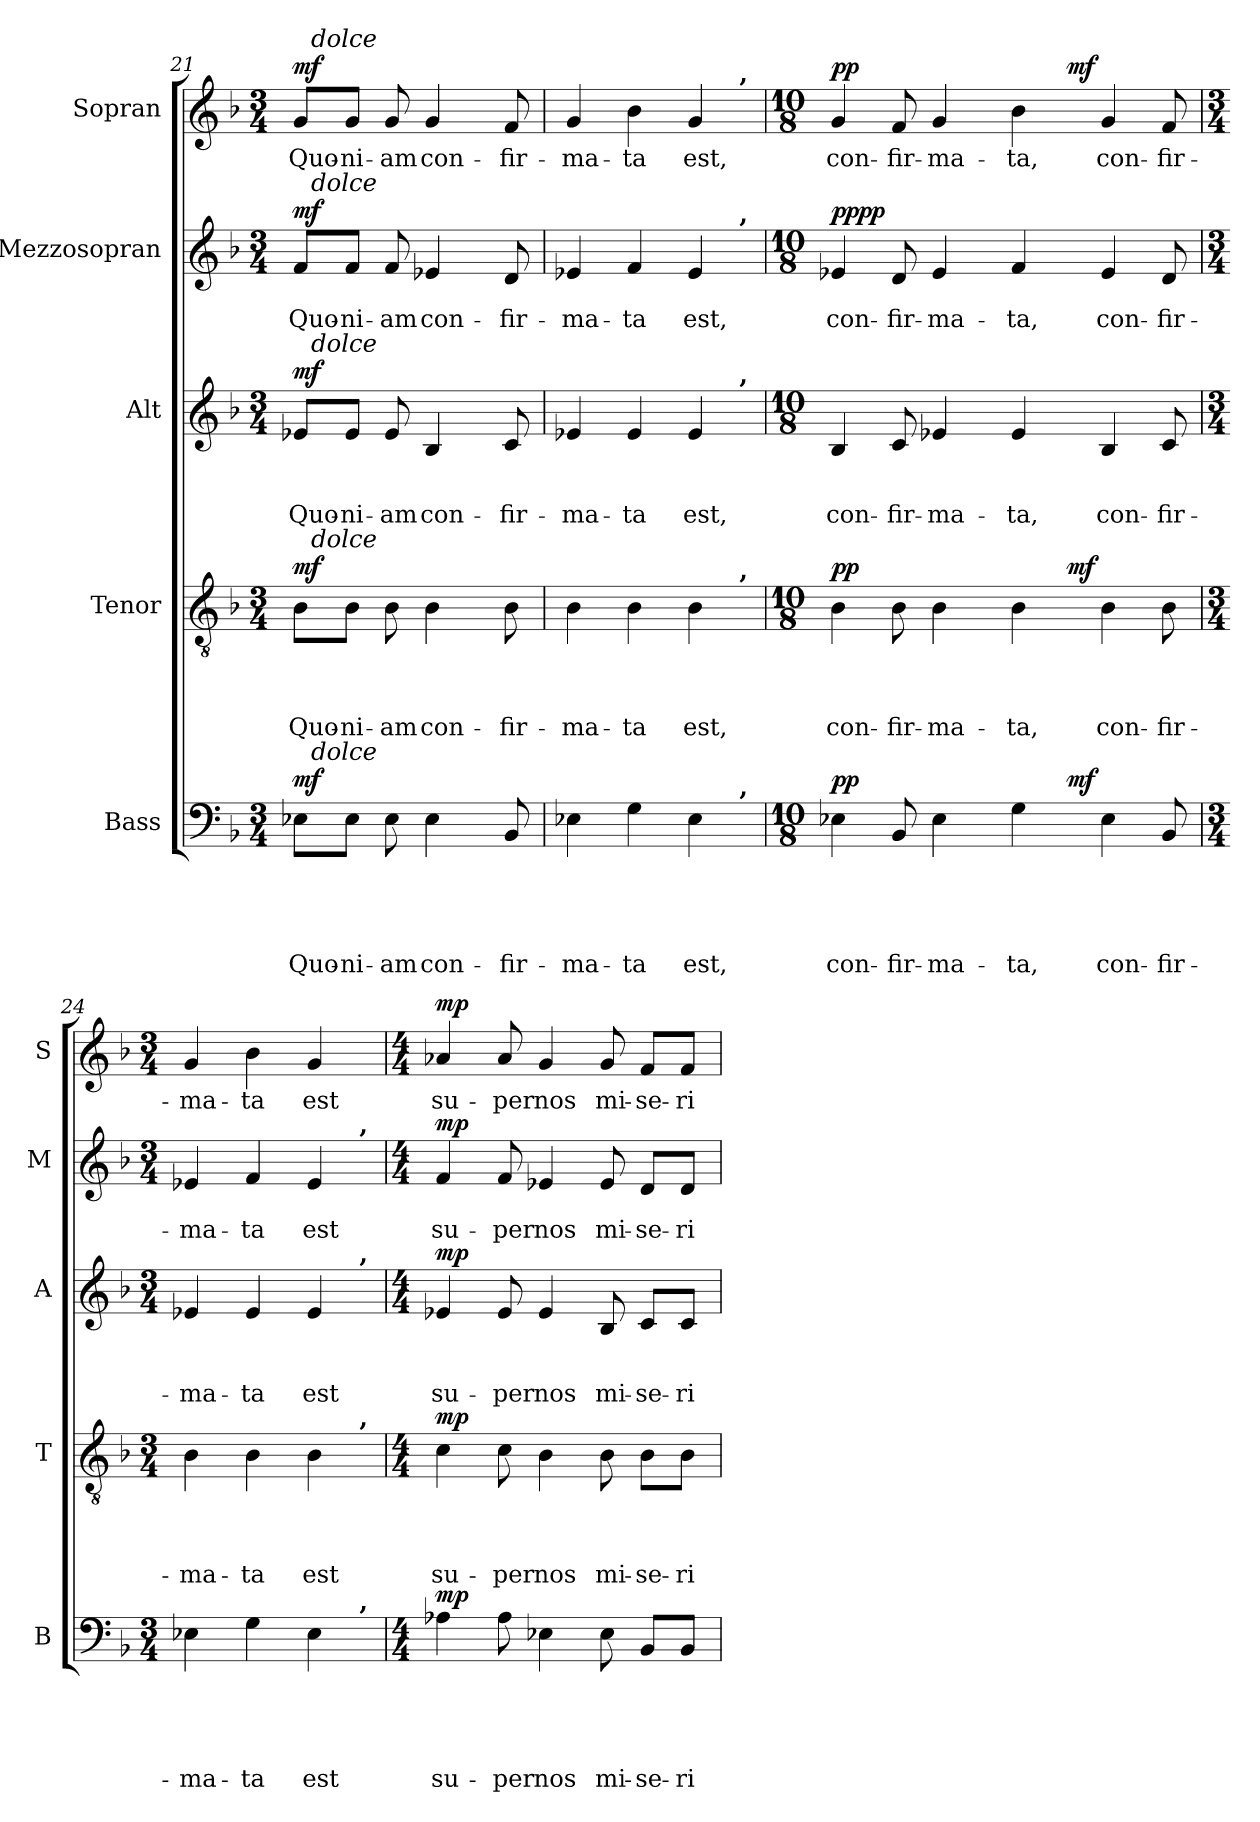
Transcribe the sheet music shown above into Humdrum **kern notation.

**kern	**text	**text	**text	**text	**text	**dynam	**kern	**text	**text	**text	**text	**dynam	**kern	**text	**text	**text	**dynam	**kern	**text	**text	**dynam	**kern	**text	**dynam
*part5	*part5	*part5	*part5	*part5	*part5	*part5	*part4	*part4	*part4	*part4	*part4	*part4	*part3	*part3	*part3	*part3	*part3	*part2	*part2	*part2	*part2	*part1	*part1	*part1
*staff5	*staff5	*staff5	*staff5	*staff5	*staff5	*staff5	*staff4	*staff4	*staff4	*staff4	*staff4	*staff4	*staff3	*staff3	*staff3	*staff3	*staff3	*staff2	*staff2	*staff2	*staff2	*staff1	*staff1	*staff1
*I"Bass	*	*	*	*	*	*	*I"Tenor	*	*	*	*	*	*I"Alt	*	*	*	*	*I"Mezzosopran	*	*	*	*I"Sopran	*	*
*I'B	*	*	*	*	*	*	*I'T	*	*	*	*	*	*I'A	*	*	*	*	*I'M	*	*	*	*I'S	*	*
!!LO:PB:g=z
*clefF4	*	*	*	*	*	*	*clefGv2	*	*	*	*	*	*clefG2	*	*	*	*	*clefG2	*	*	*	*clefG2	*	*
*k[b-]	*	*	*	*	*	*	*k[b-]	*	*	*	*	*	*k[b-]	*	*	*	*	*k[b-]	*	*	*	*k[b-]	*	*
*F:	*	*	*	*	*	*	*F:	*	*	*	*	*	*F:	*	*	*	*	*F:	*	*	*	*F:	*	*
*M3/4	*	*	*	*	*	*	*M3/4	*	*	*	*	*	*M3/4	*	*	*	*	*M3/4	*	*	*	*M3/4	*	*
=21	=21	=21	=21	=21	=21	=21	=21	=21	=21	=21	=21	=21	=21	=21	=21	=21	=21	=21	=21	=21	=21	=21	=21	=21
!	!	!	!	!	!LO:LY:b	!LO:DY:a	!	!	!	!	!LO:LY:b	!LO:DY:a	!	!	!	!LO:LY:b	!LO:DY:a	!	!	!LO:LY:b	!LO:DY:a	!	!LO:LY:b	!LO:DY:a
*^	*	*	*	*	*	*	*^	*	*	*	*	*	*^	*	*	*	*	*^	*	*	*	*^	*	*
8E-X\L	32ryy	.	.	.	.	Quo-	mf	8B-\L	32ryy	.	.	.	Quo-	mf	8e-X/L	32ryy	.	.	Quo-	mf	8f/L	32ryy	.	Quo-	mf	8g/L	32ryy	Quo-	mf
!	!	!	!	!	!	!	!	!	!	!	!	!	!	!	!	!	!	!	!	!	!	!	!	!	!	!	!LO:TX:a:i:t=dolce	!	!
!	!	!	!	!	!	!	!	!	!	!	!	!	!	!	!	!	!	!	!	!	!	!LO:TX:a:i:t=dolce	!	!	!	!	!	!	!
!	!	!	!	!	!	!	!	!	!	!	!	!	!	!	!	!LO:TX:a:i:t=dolce	!	!	!	!	!	!	!	!	!	!	!	!	!
!	!	!	!	!	!	!	!	!	!LO:TX:a:i:t=dolce	!	!	!	!	!	!	!	!	!	!	!	!	!	!	!	!	!	!	!	!
!	!LO:TX:a:i:t=dolce	!	!	!	!	!	!	!	!	!	!	!	!	!	!	!	!	!	!	!	!	!	!	!	!	!	!	!	!
.	2ryy	.	.	.	.	.	.	.	2ryy	.	.	.	.	.	.	2ryy	.	.	.	.	.	2ryy	.	.	.	.	2ryy	.	.
!	!	!	!	!	!	!LO:LY:b	!	!	!	!	!	!	!LO:LY:b	!	!	!	!	!	!LO:LY:b	!	!	!	!	!LO:LY:b	!	!	!	!LO:LY:b	!
8E-\J	.	.	.	.	.	-ni-	.	8B-\J	.	.	.	.	-ni-	.	8e-/J	.	.	.	-ni-	.	8f/J	.	.	-ni-	.	8g/J	.	-ni-	.
!	!	!	!	!	!	!LO:LY:b	!	!	!	!	!	!	!LO:LY:b	!	!	!	!	!	!LO:LY:b	!	!	!	!	!LO:LY:b	!	!	!	!LO:LY:b	!
8E-\	.	.	.	.	.	-am	.	8B-\	.	.	.	.	-am	.	8e-/	.	.	.	-am	.	8f/	.	.	-am	.	8g/	.	-am	.
!	!	!	!	!	!	!LO:LY:b	!	!	!	!	!	!	!LO:LY:b	!	!	!	!	!	!LO:LY:b	!	!	!	!	!LO:LY:b	!	!	!	!LO:LY:b	!
4E-\	.	.	.	.	.	con-	.	4B-\	.	.	.	.	con-	.	4B-/	.	.	.	con-	.	4e-X/	.	.	con-	.	4g/	.	con-	.
.	8..ryy	.	.	.	.	.	.	.	8..ryy	.	.	.	.	.	.	8..ryy	.	.	.	.	.	8..ryy	.	.	.	.	8..ryy	.	.
!	!	!	!	!	!	!LO:LY:b	!	!	!	!	!	!	!LO:LY:b	!	!	!	!	!	!LO:LY:b	!	!	!	!	!LO:LY:b	!	!	!	!LO:LY:b	!
8BB-/	.	.	.	.	.	-fir-	.	8B-\	.	.	.	.	-fir-	.	8c/	.	.	.	-fir-	.	8d/	.	.	-fir-	.	8f/	.	-fir-	.
=22	=22	=22	=22	=22	=22	=22	=22	=22	=22	=22	=22	=22	=22	=22	=22	=22	=22	=22	=22	=22	=22	=22	=22	=22	=22	=22	=22	=22	=22
!	!	!	!	!	!	!LO:LY:b	!	!	!	!	!	!	!LO:LY:b	!	!	!	!	!	!LO:LY:b	!	!	!	!	!LO:LY:b	!	!	!	!LO:LY:b	!
4E-X\	2ryy	.	.	.	.	-ma-	.	4B-\	2ryy	.	.	.	-ma-	.	4e-X/	2ryy	.	.	-ma-	.	4e-X/	2ryy	.	-ma-	.	4g/	2ryy	-ma-	.
!	!	!	!	!	!	!LO:LY:b	!	!	!	!	!	!	!LO:LY:b	!	!	!	!	!	!LO:LY:b	!	!	!	!	!LO:LY:b	!	!	!	!LO:LY:b	!
4G\	.	.	.	.	.	-ta	.	4B-\	.	.	.	.	-ta	.	4e-/	.	.	.	-ta	.	4f/	.	.	-ta	.	4b-\	.	-ta	.
!	!	!	!	!	!	!LO:LY:b	!	!	!	!	!	!	!LO:LY:b	!	!	!	!	!	!LO:LY:b	!	!	!	!	!LO:LY:b	!	!	!	!LO:LY:b	!
4E-\	8.ryy	.	.	.	.	est,	.	4B-\	8.ryy	.	.	.	est,	.	4e-/	8.ryy	.	.	est,	.	4e-/	8.ryy	.	est,	.	4g/	8.ryy	est,	.
!	!	!	!	!	!	!	!	!	!	!	!	!	!	!	!	!	!	!	!	!	!	!	!	!	!	!	!LO:TX:a:B:t=,	!	!
!	!	!	!	!	!	!	!	!	!	!	!	!	!	!	!	!	!	!	!	!	!	!LO:TX:a:B:t=,	!	!	!	!	!	!	!
!	!	!	!	!	!	!	!	!	!	!	!	!	!	!	!	!LO:TX:a:B:t=,	!	!	!	!	!	!	!	!	!	!	!	!	!
!	!	!	!	!	!	!	!	!	!LO:TX:a:B:t=,	!	!	!	!	!	!	!	!	!	!	!	!	!	!	!	!	!	!	!	!
!	!LO:TX:a:B:t=,	!	!	!	!	!	!	!	!	!	!	!	!	!	!	!	!	!	!	!	!	!	!	!	!	!	!	!	!
.	16ryy	.	.	.	.	.	.	.	16ryy	.	.	.	.	.	.	16ryy	.	.	.	.	.	16ryy	.	.	.	.	16ryy	.	.
*	*	*	*	*	*	*	*	*	*	*	*	*	*	*	*v	*v	*	*	*	*	*	*	*	*	*	*	*	*	*
=23	=23	=23	=23	=23	=23	=23	=23	=23	=23	=23	=23	=23	=23	=23	=23	=23	=23	=23	=23	=23	=23	=23	=23	=23	=23	=23	=23	=23
*M10/8	*	*	*	*	*	*	*	*M10/8	*	*	*	*	*	*	*M10/8	*	*	*	*	*M10/8	*	*	*	*	*M10/8	*	*	*
*	*	*	*	*	*	*	*	*	*	*	*	*	*	*	*^	*	*	*	*	*	*	*	*	*	*	*	*	*
!	!	!	!	!	!	!LO:LY:b	!LO:DY:a	!	!	!	!	!	!LO:LY:b	!LO:DY:a	!	!	!	!	!LO:LY:b	!	!	!	!	!LO:LY:b	!LO:DY:a	!	!	!LO:LY:b	!
!	!	!	!	!	!	!	!	!	!	!	!	!	!	!	!	!	!	!	!	!	!	!	!	!	!LO:DY:n=1:b	!	!	!	!LO:DY:a
*	*	*	*	*	*	*	*	*	*	*	*	*	*	*	*v	*v	*	*	*	*	*	*	*	*	*	*	*	*	*
4E-X\	2ryy	.	.	.	.	con-	pp	4B-\	2ryy	.	.	.	con-	pp	4B-/	.	.	con-	.	4e-X/	2ryy	.	con-	pp pp	4g/	2ryy	con-	pp
!	!	!	!	!	!	!LO:LY:b	!	!	!	!	!	!	!LO:LY:b	!	!	!	!	!LO:LY:b	!	!	!	!	!LO:LY:b	!	!	!	!LO:LY:b	!
8BB-/	.	.	.	.	.	-fir-	.	8B-\	.	.	.	.	-fir-	.	8c/	.	.	-fir-	.	8d/	.	.	-fir-	.	8f/	.	-fir-	.
!	!	!	!	!	!	!LO:LY:b	!	!	!	!	!	!	!LO:LY:b	!	!	!	!	!LO:LY:b	!	!	!	!	!LO:LY:b	!	!	!	!LO:LY:b	!
4E-\	.	.	.	.	.	-ma-	.	4B-\	.	.	.	.	-ma-	.	4e-X/	.	.	-ma-	.	4e-/	.	.	-ma-	.	4g/	.	-ma-	.
.	4ryy	.	.	.	.	.	.	.	4ryy	.	.	.	.	.	.	.	.	.	.	.	4ryy	.	.	.	.	4ryy	.	.
!	!	!	!	!	!	!LO:LY:b	!	!	!	!	!	!	!LO:LY:b	!	!	!	!	!LO:LY:b	!	!	!	!	!LO:LY:b	!	!	!	!LO:LY:b	!
4G\	.	.	.	.	.	-ta,	.	4B-\	.	.	.	.	-ta,	.	4e-/	.	.	-ta,	.	4f/	.	.	-ta,	.	4b-\	.	-ta,	.
.	32ryy	.	.	.	.	.	.	.	32ryy	.	.	.	.	.	.	.	.	.	.	.	32ryy	.	.	.	.	32ryy	.	.
!	!	!	!	!	!	!	!LO:DY:a	!	!	!	!	!	!	!LO:DY:a	!	!	!	!	!	!	!	!	!	!LO:DY:n=2:a	!	!	!	!
!	!	!	!	!	!	!	!	!	!	!	!	!	!	!	!	!	!	!	!	!	!	!	!	!LO:DY:n=3:b	!	!	!	!LO:DY:a
.	4...ryy	.	.	.	.	.	mf	.	4...ryy	.	.	.	.	mf	.	.	.	.	.	.	4...ryy	.	.	mf mf	.	4...ryy	.	mf
!	!	!	!	!	!	!LO:LY:b	!	!	!	!	!	!	!LO:LY:b	!	!	!	!	!LO:LY:b	!	!	!	!	!LO:LY:b	!	!	!	!LO:LY:b	!
4E-\	.	.	.	.	.	con-	.	4B-\	.	.	.	.	con-	.	4B-/	.	.	con-	.	4e-/	.	.	con-	.	4g/	.	con-	.
!	!	!	!	!	!	!LO:LY:b	!	!	!	!	!	!	!LO:LY:b	!	!	!	!	!LO:LY:b	!	!	!	!	!LO:LY:b	!	!	!	!LO:LY:b	!
8BB-/	.	.	.	.	.	-fir-	.	8B-\	.	.	.	.	-fir-	.	8c/	.	.	-fir-	.	8d/	.	.	-fir-	.	8f/	.	-fir-	.
*	*	*	*	*	*	*	*	*	*	*	*	*	*	*	*	*	*	*	*	*	*	*	*	*	*v	*v	*	*
!!LO:PB:g=z
=24	=24	=24	=24	=24	=24	=24	=24	=24	=24	=24	=24	=24	=24	=24	=24	=24	=24	=24	=24	=24	=24	=24	=24	=24	=24	=24	=24
*M3/4	*	*	*	*	*	*	*	*M3/4	*	*	*	*	*	*	*M3/4	*	*	*	*	*M3/4	*	*	*	*	*M3/4	*	*
*	*	*	*	*	*	*	*	*	*	*	*	*	*	*	*	*	*	*	*	*	*	*	*	*	*^	*	*
!	!	!	!	!	!	!LO:LY:b	!	!	!	!	!	!	!LO:LY:b	!	!	!	!	!LO:LY:b	!	!	!	!	!LO:LY:b	!	!	!	!LO:LY:b	!
*	*	*	*	*	*	*	*	*	*	*	*	*	*	*	*^	*	*	*	*	*	*	*	*	*	*v	*v	*	*
4E-X\	2ryy	.	.	.	.	-ma-	.	4B-\	2ryy	.	.	.	-ma-	.	4e-X/	2ryy	.	.	-ma-	.	4e-X/	2ryy	.	-ma-	.	4g/	-ma-	.
!	!	!	!	!	!	!LO:LY:b	!	!	!	!	!	!	!LO:LY:b	!	!	!	!	!	!LO:LY:b	!	!	!	!	!LO:LY:b	!	!	!LO:LY:b	!
4G\	.	.	.	.	.	-ta	.	4B-\	.	.	.	.	-ta	.	4e-/	.	.	.	-ta	.	4f/	.	.	-ta	.	4b-\	-ta	.
!	!	!	!	!	!	!LO:LY:b	!	!	!	!	!	!	!LO:LY:b	!	!	!	!	!	!LO:LY:b	!	!	!	!	!LO:LY:b	!	!	!LO:LY:b	!
4E-\	8.ryy	.	.	.	.	est	.	4B-\	8.ryy	.	.	.	est	.	4e-/	8.ryy	.	.	est	.	4e-/	8.ryy	.	est	.	4g/	est	.
!	!	!	!	!	!	!	!	!	!	!	!	!	!	!	!	!	!	!	!	!	!	!LO:TX:a:B:t=,	!	!	!	!	!	!
!	!	!	!	!	!	!	!	!	!	!	!	!	!	!	!	!LO:TX:a:B:t=,	!	!	!	!	!	!	!	!	!	!	!	!
!	!	!	!	!	!	!	!	!	!LO:TX:a:B:t=,	!	!	!	!	!	!	!	!	!	!	!	!	!	!	!	!	!	!	!
!	!LO:TX:a:B:t=,	!	!	!	!	!	!	!	!	!	!	!	!	!	!	!	!	!	!	!	!	!	!	!	!	!	!	!
.	16ryy	.	.	.	.	.	.	.	16ryy	.	.	.	.	.	.	16ryy	.	.	.	.	.	16ryy	.	.	.	.	.	.
*v	*v	*	*	*	*	*	*	*	*	*	*	*	*	*	*v	*v	*	*	*	*	*v	*v	*	*	*	*	*	*
*	*	*	*	*	*	*	*v	*v	*	*	*	*	*	*	*	*	*	*	*	*	*	*	*	*	*
=25	=25	=25	=25	=25	=25	=25	=25	=25	=25	=25	=25	=25	=25	=25	=25	=25	=25	=25	=25	=25	=25	=25	=25	=25
*M4/4	*	*	*	*	*	*	*M4/4	*	*	*	*	*	*M4/4	*	*	*	*	*M4/4	*	*	*	*M4/4	*	*
*^	*	*	*	*	*	*	*^	*	*	*	*	*	*^	*	*	*	*	*^	*	*	*	*	*	*
!	!	!	!	!	!	!LO:LY:b	!LO:DY:a	!	!	!	!	!	!LO:LY:b	!LO:DY:a	!	!	!	!	!LO:LY:b	!LO:DY:a	!	!	!	!LO:LY:b	!LO:DY:a	!	!LO:LY:b	!LO:DY:a
*v	*v	*	*	*	*	*	*	*	*	*	*	*	*	*	*v	*v	*	*	*	*	*v	*v	*	*	*	*	*	*
*	*	*	*	*	*	*	*v	*v	*	*	*	*	*	*	*	*	*	*	*	*	*	*	*	*	*
4A-X\	.	.	.	.	su-	mp	4c\	.	.	.	su-	mp	4e-X/	.	.	su-	mp	4f/	.	su-	mp	4a-X/	su-	mp
!	!	!	!	!	!LO:LY:b	!	!	!	!	!	!LO:LY:b	!	!	!	!	!LO:LY:b	!	!	!	!LO:LY:b	!	!	!LO:LY:b	!
8A-\	.	.	.	.	-per	.	8c\	.	.	.	-per	.	8e-/	.	.	-per	.	8f/	.	-per	.	8a-/	-per	.
!	!	!	!	!	!LO:LY:b	!	!	!	!	!	!LO:LY:b	!	!	!	!	!LO:LY:b	!	!	!	!LO:LY:b	!	!	!LO:LY:b	!
4E-X\	.	.	.	.	nos	.	4B-\	.	.	.	nos	.	4e-/	.	.	nos	.	4e-X/	.	nos	.	4g/	nos	.
!	!	!	!	!	!LO:LY:b	!	!	!	!	!	!LO:LY:b	!	!	!	!	!LO:LY:b	!	!	!	!LO:LY:b	!	!	!LO:LY:b	!
8E-\	.	.	.	.	mi-	.	8B-\	.	.	.	mi-	.	8B-/	.	.	mi-	.	8e-/	.	mi-	.	8g/	mi-	.
!	!	!	!	!	!LO:LY:b	!	!	!	!	!	!LO:LY:b	!	!	!	!	!LO:LY:b	!	!	!	!LO:LY:b	!	!	!LO:LY:b	!
8BB-/L	.	.	.	.	-se-	.	8B-\L	.	.	.	-se-	.	8c/L	.	.	-se-	.	8d/L	.	-se-	.	8f/L	-se-	.
!	!	!	!	!	!LO:LY:b	!	!	!	!	!	!LO:LY:b	!	!	!	!	!LO:LY:b	!	!	!	!LO:LY:b	!	!	!LO:LY:b	!
8BB-/J	.	.	.	.	-ri-	.	8B-\J	.	.	.	-ri-	.	8c/J	.	.	-ri-	.	8d/J	.	-ri-	.	8f/J	-ri-	.
=	=	=	=	=	=	=	=	=	=	=	=	=	=	=	=	=	=	=	=	=	=	=	=	=
*-	*-	*-	*-	*-	*-	*-	*-	*-	*-	*-	*-	*-	*-	*-	*-	*-	*-	*-	*-	*-	*-	*-	*-	*-
